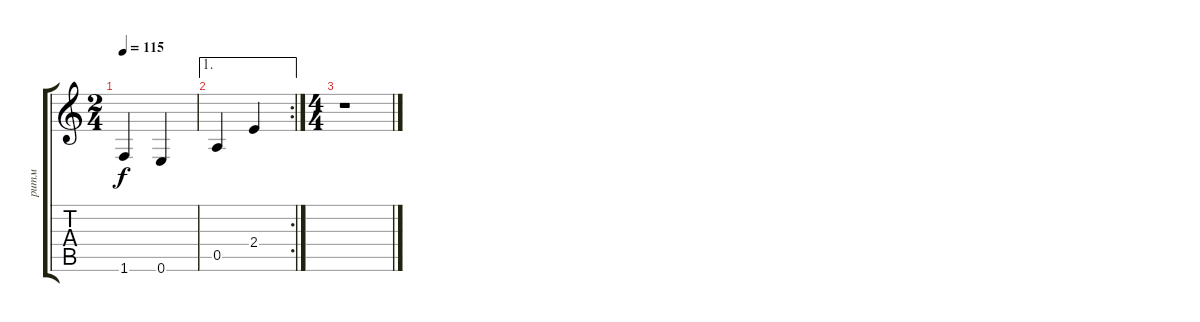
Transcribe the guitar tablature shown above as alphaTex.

\track ("ритм" "ритм") {instrument acousticguitarsteel}
\staff {score tabs}
\tuning (E4 B3 G3 D3 A2 E2) {hide}
\ts (2 4)
\tempo 115
\clef g2
\ks aminor
1.6.4{dy f} 0.6.4 |
\ae 1
\rc 2
0.5.4 2.4.4 |
\ts (4 4)
r.1
